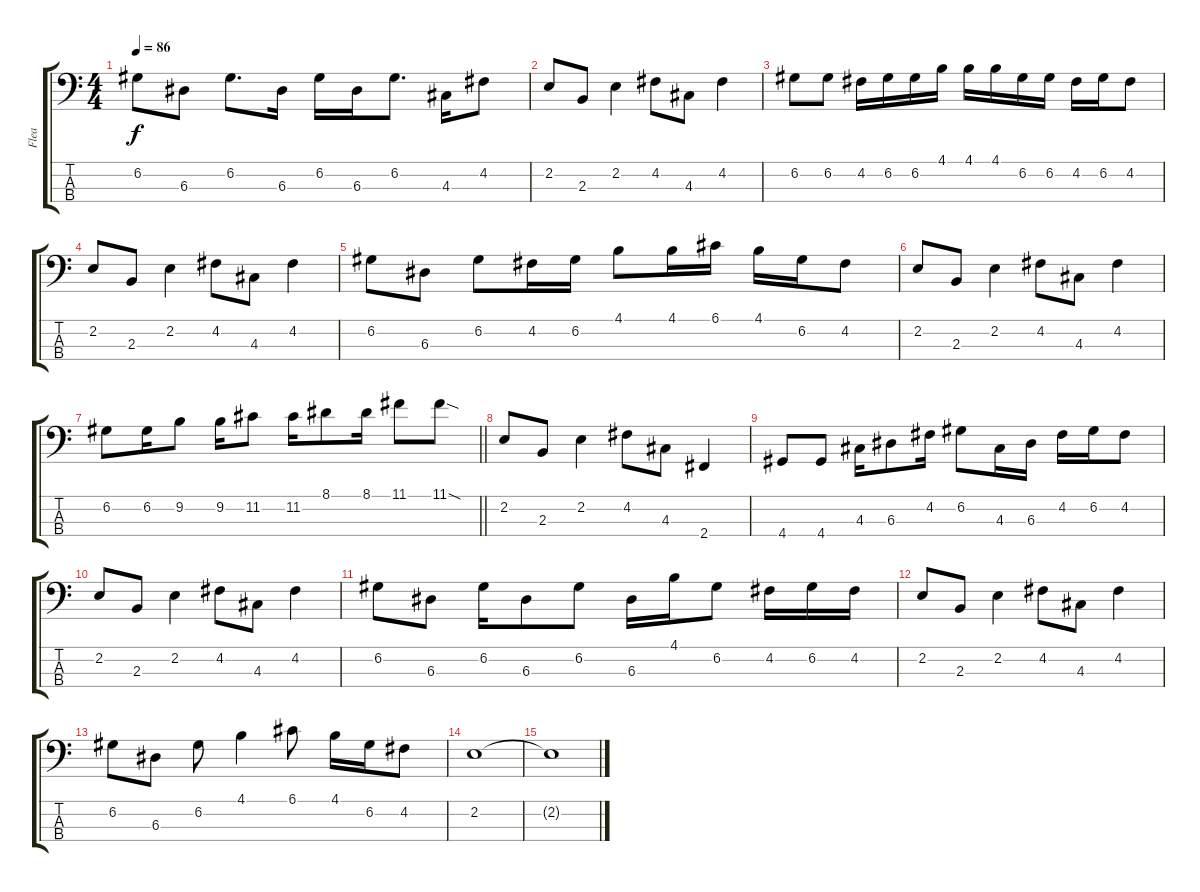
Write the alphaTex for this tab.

\track ("Flea" "Flea") {instrument electricbassfinger}
\staff {score tabs}
\tuning (G2 D2 A1 E1) {hide}
\ts (4 4)
\tempo 86
\clef f4
\ks c
6.2.8{dy f} 6.3.8 6.2.8{d} 6.3.16 6.2.16 6.3.16 6.2.8{d} 4.3.16 4.2.8 |
2.2.8 2.3.8 2.2.4 4.2.8 4.3.8 4.2.4 |
6.2.8 6.2.8 4.2.16 6.2.16 6.2.16 4.1.16 4.1.16 4.1.16 6.2.16 6.2.16 4.2.16 6.2.16 4.2.8 |
2.2.8 2.3.8 2.2.4 4.2.8 4.3.8 4.2.4 |
6.2.8 6.3.8 6.2.8 4.2.16 6.2.16 4.1.8 4.1.16 6.1.16 4.1.16 6.2.16 4.2.8 |
2.2.8 2.3.8 2.2.4 4.2.8 4.3.8 4.2.4 |
\barLineRight lightlight
6.2.8 6.2.16 9.2.8 9.2.16 11.2.8 11.2.16 8.1.8 8.1.16 11.1.8 11.1{sod}.8 |
2.2.8 2.3.8 2.2.4 4.2.8 4.3.8 2.4.4 |
4.4.8 4.4.8 4.3.16 6.3.8 4.2.16 6.2.8 4.3.16 6.3.16 4.2.16 6.2.16 4.2.8 |
2.2.8 2.3.8 2.2.4 4.2.8 4.3.8 4.2.4 |
6.2.8 6.3.8 6.2.16 6.3.8 6.2.8 6.3.16 4.1.16 6.2.8 4.2.16 6.2.16 4.2.16 |
2.2.8 2.3.8 2.2.4 4.2.8 4.3.8 4.2.4 |
6.2.8 6.3.8 6.2.8 4.1.4 6.1.8 4.1.16 6.2.16 4.2.8 |
2.2.1 |
2.2{t}.1
